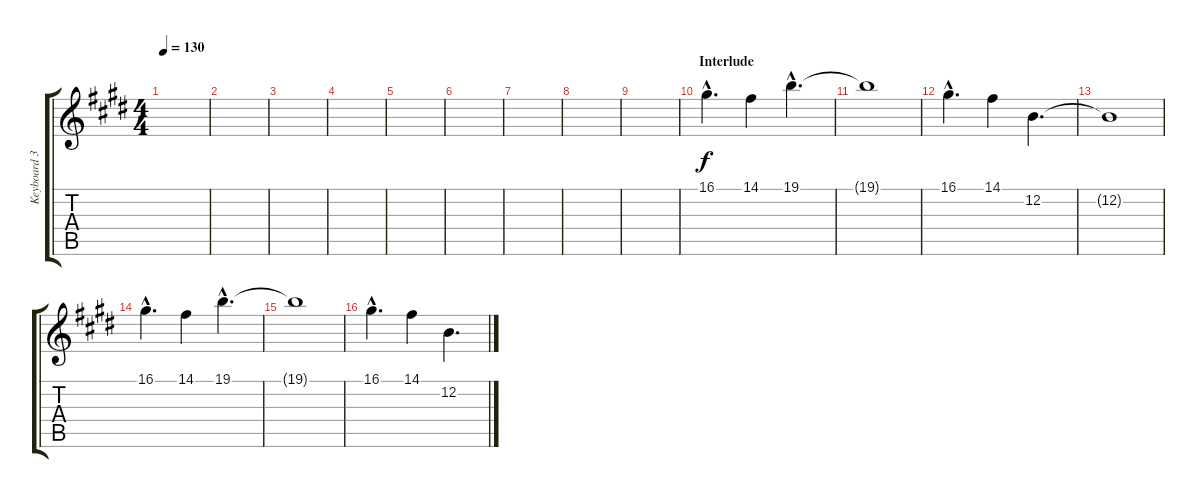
\track ("Keyboard 3" "Keyboard 3") {instrument pad8sweep}
\staff {score tabs}
\tuning (E4 B3 G3 D3 A2 E2) {hide}
\ts (4 4)
\tempo 130
\clef g2
\ks e
|
|
|
|
|
|
|
|
|
\section ("" "Interlude")
16.1{hac}.4{d} 14.1.4 19.1{hac}.4{d} |
19.1{t}.1 |
16.1{hac}.4{d} 14.1.4 12.2.4{d} |
12.2{t}.1 |
16.1{hac}.4{d} 14.1.4 19.1{hac}.4{d} |
19.1{t}.1 |
16.1{hac}.4{d} 14.1.4 12.2.4{d}
